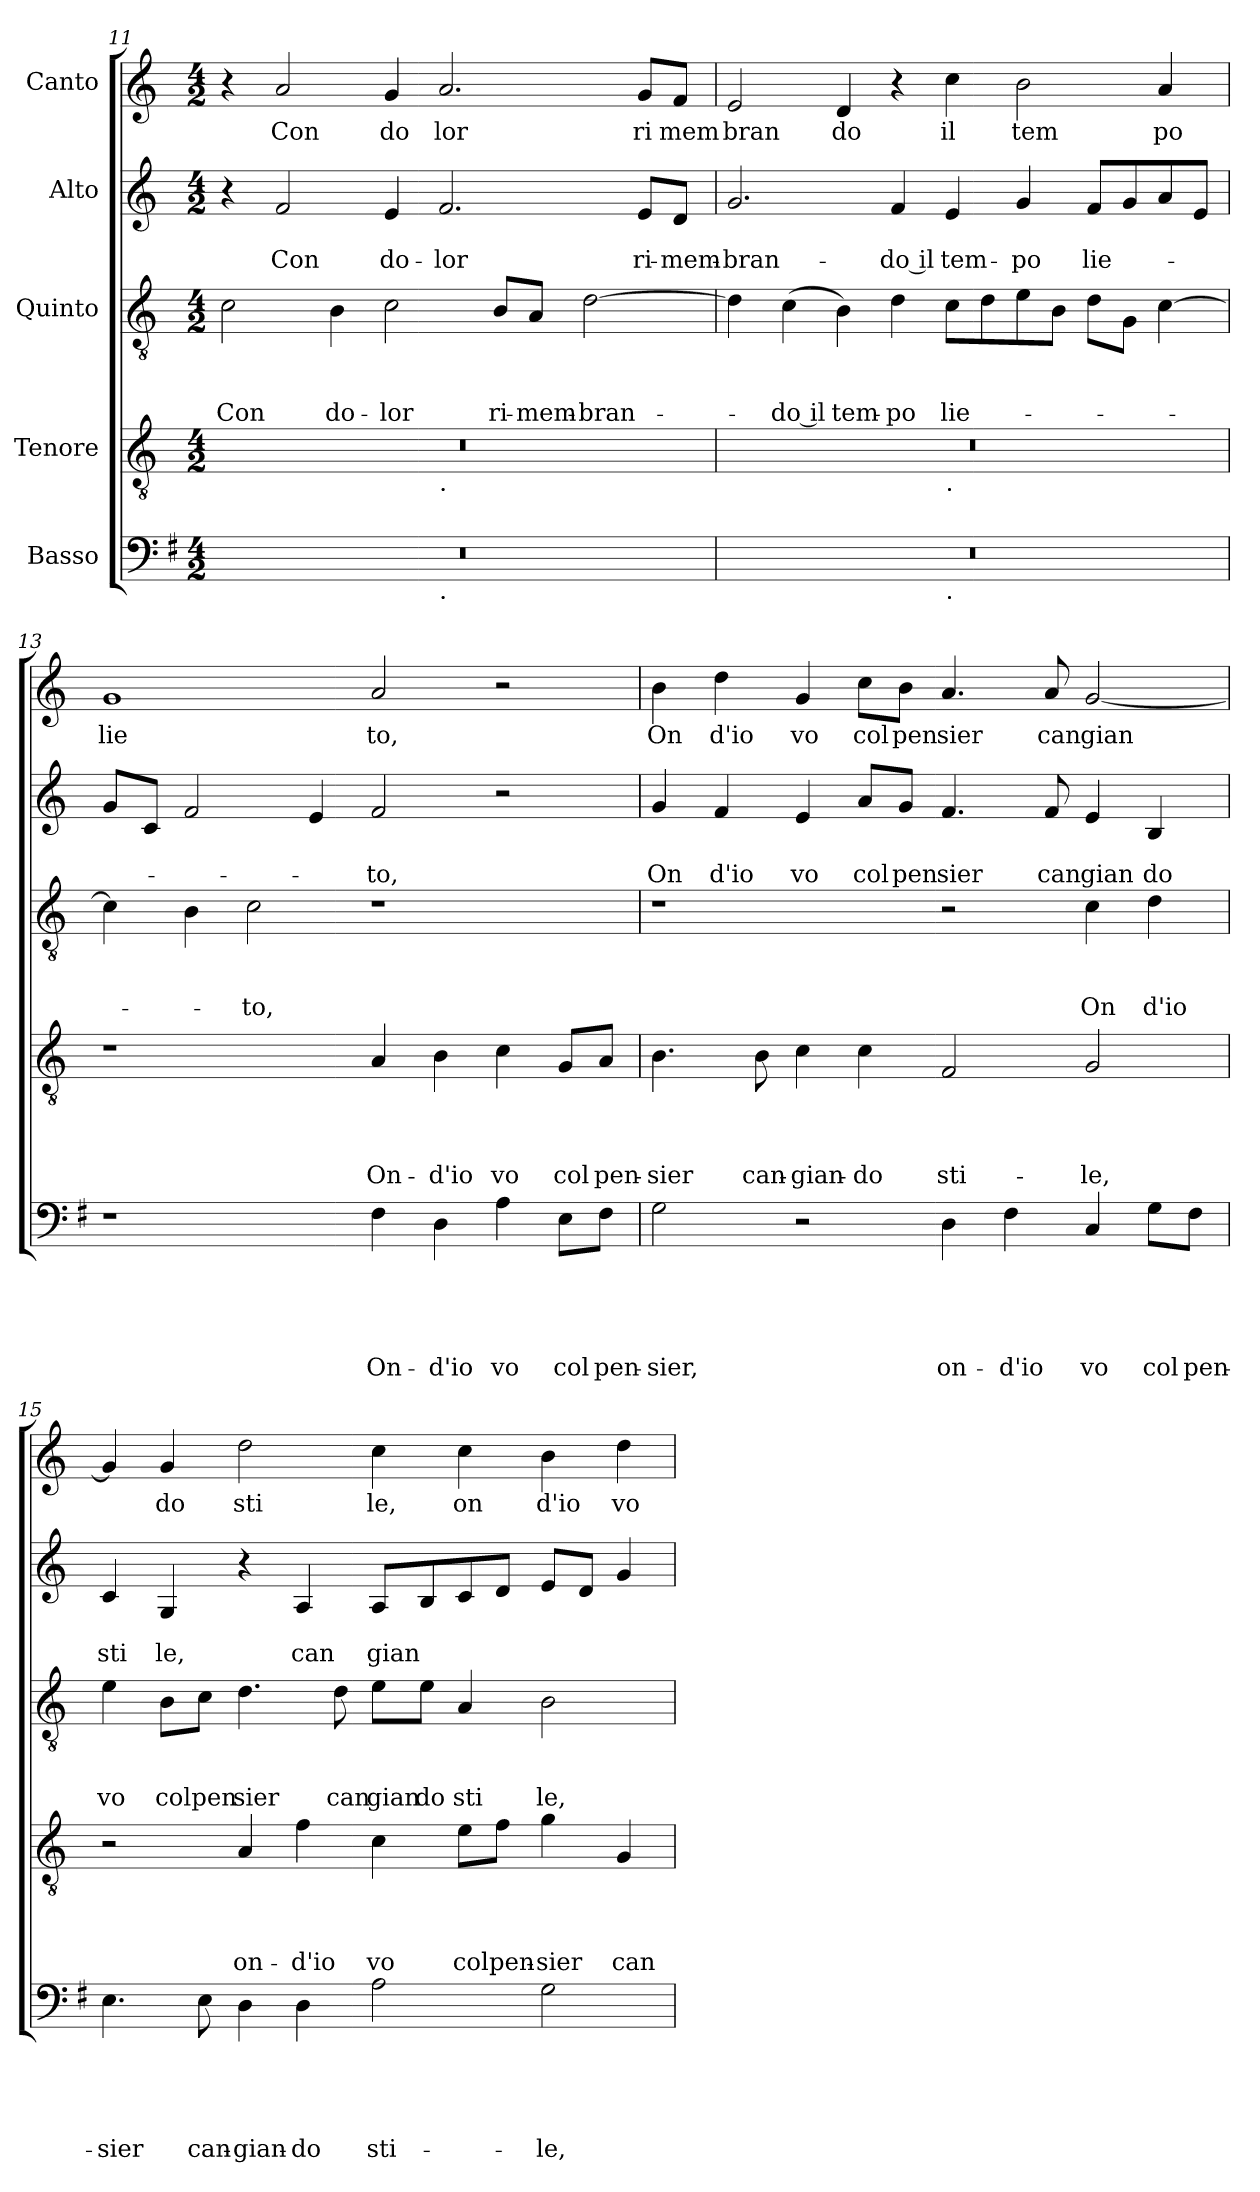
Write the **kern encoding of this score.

**kern	**text	**text	**text	**text	**text	**kern	**text	**text	**text	**text	**kern	**text	**text	**text	**kern	**text	**text	**kern	**text
*part5	*part5	*part5	*part5	*part5	*part5	*part4	*part4	*part4	*part4	*part4	*part3	*part3	*part3	*part3	*part2	*part2	*part2	*part1	*part1
*staff5	*staff5	*staff5	*staff5	*staff5	*staff5	*staff4	*staff4	*staff4	*staff4	*staff4	*staff3	*staff3	*staff3	*staff3	*staff2	*staff2	*staff2	*staff1	*staff1
*I"Basso	*	*	*	*	*	*I"Tenore	*	*	*	*	*I"Quinto	*	*	*	*I"Alto	*	*	*I"Canto	*
*clefF4	*	*	*	*	*	*clefGv2	*	*	*	*	*clefGv2	*	*	*	*clefG2	*	*	*clefG2	*
*ITrd-3c-5	*	*	*	*	*	*	*	*	*	*	*	*	*	*	*	*	*	*	*
*k[]	*	*	*	*	*	*k[]	*	*	*	*	*k[]	*	*	*	*k[]	*	*	*k[]	*
*C:	*	*	*	*	*	*C:	*	*	*	*	*C:	*	*	*	*C:	*	*	*C:	*
*M4/2	*	*	*	*	*	*M4/2	*	*	*	*	*M4/2	*	*	*	*M4/2	*	*	*M4/2	*
=11	=11	=11	=11	=11	=11	=11	=11	=11	=11	=11	=11	=11	=11	=11	=11	=11	=11	=11	=11
!	!	!	!	!	!	!	!	!	!	!	!	!	!	!LO:LY:b	!	!	!	!	!
*^	*	*	*	*	*	*^	*	*	*	*	*	*	*	*	*	*	*	*	*
0r	1ryy	.	.	.	.	.	0r	1ryy	.	.	.	.	2c\	.	.	Con	4r	.	.	4r	.
!	!	!	!	!	!	!	!	!	!	!	!	!	!	!	!	!	!	!	!LO:LY:b	!	!LO:LY:b
.	.	.	.	.	.	.	.	.	.	.	.	.	.	.	.	.	2f/	.	Con	2a/	Con
!	!	!	!	!	!	!	!	!	!	!	!	!	!	!	!	!LO:LY:b	!	!	!	!	!
.	.	.	.	.	.	.	.	.	.	.	.	.	4B\	.	.	do-	.	.	.	.	.
!	!	!	!	!	!	!	!	!	!	!	!	!	!	!	!	!LO:LY:b	!	!	!LO:LY:b	!	!LO:LY:b
.	.	.	.	.	.	.	.	.	.	.	.	.	2c\	.	.	-lor	4e/	.	do-	4g/	do
!	!	!	!	!	!	!	!	!LO:TX:b:t=.	!	!	!	!	!	!	!	!	!	!	!	!	!
!	!LO:TX:b:t=.	!	!	!	!	!	!	!	!	!	!	!	!	!	!	!	!	!	!	!	!
!	!	!	!	!	!	!	!	!	!	!	!	!	!	!	!	!	!	!	!LO:LY:b	!	!LO:LY:b
.	1ryy	.	.	.	.	.	.	1ryy	.	.	.	.	.	.	.	.	2.f/	.	-lor	2.a/	lor
!	!	!	!	!	!	!	!	!	!	!	!	!	!	!	!	!LO:LY:b	!	!	!	!	!
.	.	.	.	.	.	.	.	.	.	.	.	.	8B/L	.	.	ri-	.	.	.	.	.
!	!	!	!	!	!	!	!	!	!	!	!	!	!	!	!	!LO:LY:b	!	!	!	!	!
.	.	.	.	.	.	.	.	.	.	.	.	.	8A/J	.	.	-mem-	.	.	.	.	.
!	!	!	!	!	!	!	!	!	!	!	!	!	!	!	!	!LO:LY:b	!	!	!	!	!
.	.	.	.	.	.	.	.	.	.	.	.	.	[>2d\	.	.	-bran-	.	.	.	.	.
!	!	!	!	!	!	!	!	!	!	!	!	!	!	!	!	!	!	!	!LO:LY:b	!	!LO:LY:b
.	.	.	.	.	.	.	.	.	.	.	.	.	.	.	.	.	8e/L	.	ri-	8g/L	ri
!	!	!	!	!	!	!	!	!	!	!	!	!	!	!	!	!	!	!	!LO:LY:b	!	!LO:LY:b
.	.	.	.	.	.	.	.	.	.	.	.	.	.	.	.	.	8d/J	.	-mem-	8f/J	mem
=12	=12	=12	=12	=12	=12	=12	=12	=12	=12	=12	=12	=12	=12	=12	=12	=12	=12	=12	=12	=12	=12
!	!	!	!	!	!	!	!	!	!	!	!	!	!	!	!	!	!	!	!LO:LY:b	!	!LO:LY:b
0r	1ryy	.	.	.	.	.	0r	1ryy	.	.	.	.	4d\]	.	.	.	2.g/	.	-bran-	2e/	bran
!	!	!	!	!	!	!	!	!	!	!	!	!	!	!	!	!LO:LY:b:rj	!	!	!	!	!
.	.	.	.	.	.	.	.	.	.	.	.	.	(<4c\	.	.	-do il	.	.	.	.	.
!	!	!	!	!	!	!	!	!	!	!	!	!	!	!	!	!LO:LY:b	!	!	!	!	!LO:LY:b
.	.	.	.	.	.	.	.	.	.	.	.	.	4B\)	.	.	tem-	.	.	.	4d/	do
!	!	!	!	!	!	!	!	!	!	!	!	!	!	!	!	!LO:LY:b	!	!	!LO:LY:b:rj	!	!
.	.	.	.	.	.	.	.	.	.	.	.	.	4d\	.	.	-po	4f/	.	-do il	4r	.
!	!	!	!	!	!	!	!	!LO:TX:b:t=.	!	!	!	!	!	!	!	!	!	!	!	!	!
!	!LO:TX:b:t=.	!	!	!	!	!	!	!	!	!	!	!	!	!	!	!	!	!	!	!	!
!	!	!	!	!	!	!	!	!	!	!	!	!	!	!	!	!LO:LY:b	!	!	!LO:LY:b	!	!LO:LY:b
.	1ryy	.	.	.	.	.	.	1ryy	.	.	.	.	8c\L	.	.	lie-	4e/	.	tem-	4cc\	il
.	.	.	.	.	.	.	.	.	.	.	.	.	8d\	.	.	.	.	.	.	.	.
!	!	!	!	!	!	!	!	!	!	!	!	!	!	!	!	!	!	!	!LO:LY:b	!	!LO:LY:b
.	.	.	.	.	.	.	.	.	.	.	.	.	8e\	.	.	.	4g/	.	-po	2b\	tem
.	.	.	.	.	.	.	.	.	.	.	.	.	8B\J	.	.	.	.	.	.	.	.
!	!	!	!	!	!	!	!	!	!	!	!	!	!	!	!	!	!	!	!LO:LY:b	!	!
.	.	.	.	.	.	.	.	.	.	.	.	.	8d\L	.	.	.	8f/L	.	lie-	.	.
.	.	.	.	.	.	.	.	.	.	.	.	.	8G\J	.	.	.	8g/	.	.	.	.
!	!	!	!	!	!	!	!	!	!	!	!	!	!	!	!	!	!	!	!	!	!LO:LY:b
.	.	.	.	.	.	.	.	.	.	.	.	.	[<4c\	.	.	.	8a/	.	.	4a/	po
.	.	.	.	.	.	.	.	.	.	.	.	.	.	.	.	.	8e/J	.	.	.	.
!!LO:LB:g=z
=13	=13	=13	=13	=13	=13	=13	=13	=13	=13	=13	=13	=13	=13	=13	=13	=13	=13	=13	=13	=13	=13
!	!	!	!	!	!	!	!	!	!	!	!	!	!	!	!	!	!	!	!	!	!LO:LY:b
*v	*v	*	*	*	*	*	*	*	*	*	*	*	*	*	*	*	*	*	*	*	*
*	*	*	*	*	*	*v	*v	*	*	*	*	*	*	*	*	*	*	*	*	*
1r	.	.	.	.	.	1r	.	.	.	.	4c\]	.	.	.	8g/L	.	.	1g	lie
.	.	.	.	.	.	.	.	.	.	.	.	.	.	.	8c/J	.	.	.	.
.	.	.	.	.	.	.	.	.	.	.	4B\	.	.	.	2f/	.	.	.	.
!	!	!	!	!	!	!	!	!	!	!	!	!	!	!LO:LY:b	!	!	!	!	!
.	.	.	.	.	.	.	.	.	.	.	2c\	.	.	-to,	.	.	.	.	.
.	.	.	.	.	.	.	.	.	.	.	.	.	.	.	4e/	.	.	.	.
!	!	!	!	!	!LO:LY:b	!	!	!	!	!LO:LY:b	!	!	!	!	!	!	!LO:LY:b	!	!LO:LY:b
4B\	.	.	.	.	On-	4A/	.	.	.	On-	1r	.	.	.	2f/	.	-to,	2a/	to,
!	!	!	!	!	!LO:LY:b	!	!	!	!	!LO:LY:b	!	!	!	!	!	!	!	!	!
4G\	.	.	.	.	-d'io	4B\	.	.	.	-d'io	.	.	.	.	.	.	.	.	.
!	!	!	!	!	!LO:LY:b	!	!	!	!	!LO:LY:b	!	!	!	!	!	!	!	!	!
4d\	.	.	.	.	vo	4c\	.	.	.	vo	.	.	.	.	2r	.	.	2r	.
!	!	!	!	!	!LO:LY:b	!	!	!	!	!LO:LY:b	!	!	!	!	!	!	!	!	!
8A\L	.	.	.	.	col	8G/L	.	.	.	col	.	.	.	.	.	.	.	.	.
!	!	!	!	!	!LO:LY:b	!	!	!	!	!LO:LY:b	!	!	!	!	!	!	!	!	!
8B\J	.	.	.	.	pen-	8A/J	.	.	.	pen-	.	.	.	.	.	.	.	.	.
=14	=14	=14	=14	=14	=14	=14	=14	=14	=14	=14	=14	=14	=14	=14	=14	=14	=14	=14	=14
!	!	!	!	!	!LO:LY:b	!	!	!	!	!LO:LY:b	!	!	!	!	!	!	!LO:LY:b	!	!LO:LY:b
2c\	.	.	.	.	-sier,	4.B\	.	.	.	-sier	1r	.	.	.	4g/	.	On	4b\	On
!	!	!	!	!	!	!	!	!	!	!	!	!	!	!	!	!	!LO:LY:b	!	!LO:LY:b
.	.	.	.	.	.	.	.	.	.	.	.	.	.	.	4f/	.	d'io	4dd\	d'io
!	!	!	!	!	!	!	!	!	!	!LO:LY:b	!	!	!	!	!	!	!	!	!
.	.	.	.	.	.	8B\	.	.	.	can-	.	.	.	.	.	.	.	.	.
!	!	!	!	!	!	!	!	!	!	!LO:LY:b	!	!	!	!	!	!	!LO:LY:b	!	!LO:LY:b
2r	.	.	.	.	.	4c\	.	.	.	-gian-	.	.	.	.	4e/	.	vo	4g/	vo
!	!	!	!	!	!	!	!	!	!	!LO:LY:b	!	!	!	!	!	!	!LO:LY:b	!	!LO:LY:b
.	.	.	.	.	.	4c\	.	.	.	-do	.	.	.	.	8a/L	.	col	8cc\L	col
!	!	!	!	!	!	!	!	!	!	!	!	!	!	!	!	!	!LO:LY:b	!	!LO:LY:b
.	.	.	.	.	.	.	.	.	.	.	.	.	.	.	8g/J	.	pen	8b\J	pen
!	!	!	!	!	!LO:LY:b	!	!	!	!	!LO:LY:b	!	!	!	!	!	!	!LO:LY:b	!	!LO:LY:b
4G\	.	.	.	.	on-	2F/	.	.	.	sti-	2r	.	.	.	4.f/	.	sier	4.a/	sier
!	!	!	!	!	!LO:LY:b	!	!	!	!	!	!	!	!	!	!	!	!	!	!
4B\	.	.	.	.	-d'io	.	.	.	.	.	.	.	.	.	.	.	.	.	.
!	!	!	!	!	!	!	!	!	!	!	!	!	!	!	!	!	!LO:LY:b	!	!LO:LY:b
.	.	.	.	.	.	.	.	.	.	.	.	.	.	.	8f/	.	can	8a/	can
!	!	!	!	!	!LO:LY:b	!	!	!	!	!LO:LY:b	!	!	!	!LO:LY:b	!	!	!LO:LY:b	!	!LO:LY:b
4F/	.	.	.	.	vo	2G/	.	.	.	-le,	4c\	.	.	On	4e/	.	gian	[<2g/	gian
!	!	!	!	!	!LO:LY:b	!	!	!	!	!	!	!	!	!LO:LY:b	!	!	!LO:LY:b	!	!
8c\L	.	.	.	.	col	.	.	.	.	.	4d\	.	.	d'io	4B/	.	do	.	.
!	!	!	!	!	!LO:LY:b	!	!	!	!	!	!	!	!	!	!	!	!	!	!
8B\J	.	.	.	.	pen-	.	.	.	.	.	.	.	.	.	.	.	.	.	.
=15	=15	=15	=15	=15	=15	=15	=15	=15	=15	=15	=15	=15	=15	=15	=15	=15	=15	=15	=15
!	!	!	!	!	!LO:LY:b	!	!	!	!	!	!	!	!	!LO:LY:b	!	!	!LO:LY:b	!	!
4.A\	.	.	.	.	-sier	2r	.	.	.	.	4e\	.	.	vo	4c/	.	sti	4g/]	.
!	!	!	!	!	!	!	!	!	!	!	!	!	!	!LO:LY:b	!	!	!LO:LY:b	!	!LO:LY:b
.	.	.	.	.	.	.	.	.	.	.	8B\L	.	.	col	4G/	.	le,	4g/	do
!	!	!	!	!	!LO:LY:b	!	!	!	!	!	!	!	!	!LO:LY:b	!	!	!	!	!
8A\	.	.	.	.	can-	.	.	.	.	.	8c\J	.	.	pen	.	.	.	.	.
!	!	!	!	!	!LO:LY:b	!	!	!	!	!LO:LY:b	!	!	!	!LO:LY:b	!	!	!	!	!LO:LY:b
4G\	.	.	.	.	-gian-	4A/	.	.	.	on-	4.d\	.	.	sier	4r	.	.	2dd\	sti
!	!	!	!	!	!LO:LY:b	!	!	!	!	!LO:LY:b	!	!	!	!	!	!	!LO:LY:b	!	!
4G\	.	.	.	.	-do	4f\	.	.	.	-d'io	.	.	.	.	4A/	.	can	.	.
!	!	!	!	!	!	!	!	!	!	!	!	!	!	!LO:LY:b	!	!	!	!	!
.	.	.	.	.	.	.	.	.	.	.	8d\	.	.	can	.	.	.	.	.
!	!	!	!	!	!LO:LY:b	!	!	!	!	!LO:LY:b	!	!	!	!LO:LY:b	!	!	!LO:LY:b	!	!LO:LY:b
2d\	.	.	.	.	sti-	4c\	.	.	.	vo	8e\L	.	.	gian	8A/L	.	gian	4cc\	le,
!	!	!	!	!	!	!	!	!	!	!	!	!	!	!LO:LY:b	!	!	!	!	!
.	.	.	.	.	.	.	.	.	.	.	8e\J	.	.	do	8B/	.	.	.	.
!	!	!	!	!	!	!	!	!	!	!LO:LY:b	!	!	!	!LO:LY:b	!	!	!	!	!LO:LY:b
.	.	.	.	.	.	8e\L	.	.	.	col	4A/	.	.	sti	8c/	.	.	4cc\	on
!	!	!	!	!	!	!	!	!	!	!LO:LY:b	!	!	!	!	!	!	!	!	!
.	.	.	.	.	.	8f\J	.	.	.	pen-	.	.	.	.	8d/J	.	.	.	.
!	!	!	!	!	!LO:LY:b	!	!	!	!	!LO:LY:b	!	!	!	!LO:LY:b	!	!	!	!	!LO:LY:b
2c\	.	.	.	.	-le,	4g\	.	.	.	-sier	2B\	.	.	le,	8e/L	.	.	4b\	d'io
.	.	.	.	.	.	.	.	.	.	.	.	.	.	.	8d/J	.	.	.	.
!	!	!	!	!	!	!	!	!	!	!LO:LY:b	!	!	!	!	!	!	!	!	!LO:LY:b
.	.	.	.	.	.	4G/	.	.	.	can-	.	.	.	.	4g/	.	.	4dd\	vo
=	=	=	=	=	=	=	=	=	=	=	=	=	=	=	=	=	=	=	=
*-	*-	*-	*-	*-	*-	*-	*-	*-	*-	*-	*-	*-	*-	*-	*-	*-	*-	*-	*-
